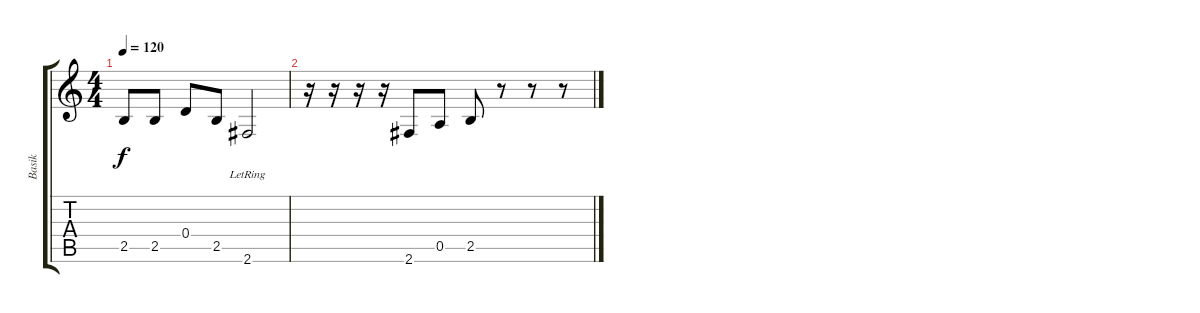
\track ("Basik" "Basik") {instrument electricbasspick}
\staff {score tabs}
\tuning (E4 B3 G3 D3 A2 E2) {hide}
\ts (4 4)
\tempo 120
\clef g2
\ks c
2.5.8{dy f} 2.5.8 0.4.8 2.5.8 2.6{lr}.2 |
r.16 r.16 r.16 r.16 2.6.8 0.5.8 2.5.8 r.8 r.8 r.8
